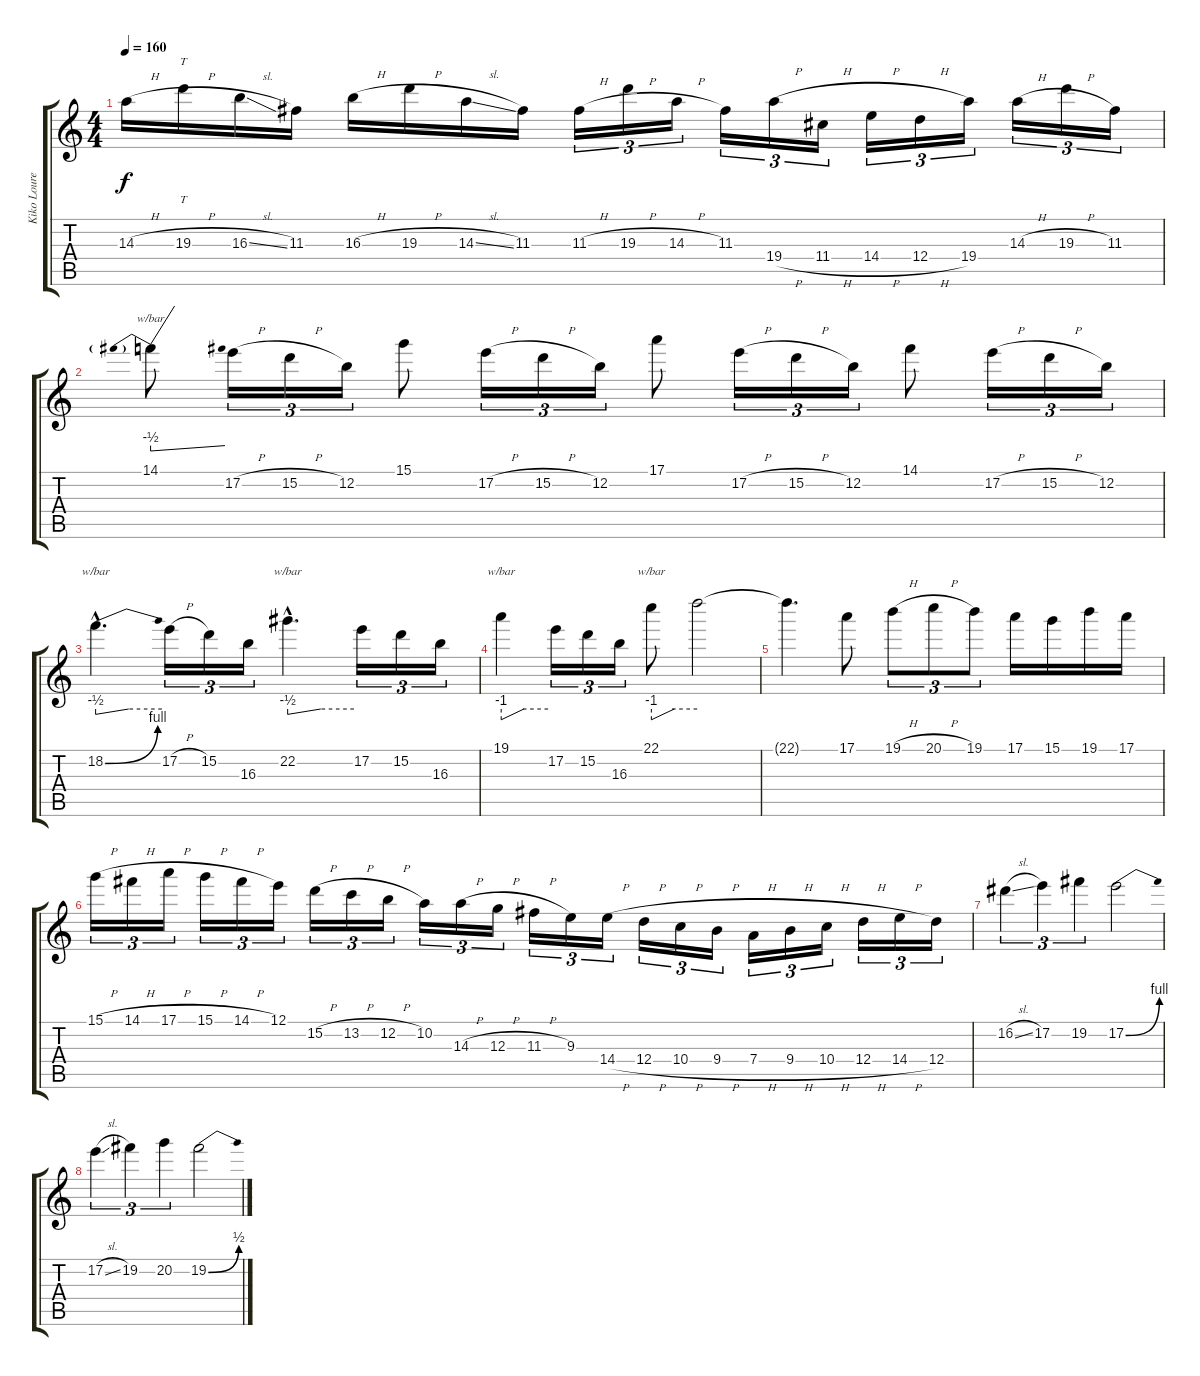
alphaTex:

\track ("Kiko Loureiro" "Kiko Loure") {instrument distortionguitar}
\staff {score tabs}
\tuning (E4 B3 G3 D3 A2 E2) {hide}
\ts (4 4)
\tempo 160
\clef g2
\ks c
14.3{h}.16{dy f} 19.3{h}.16{tt} 16.3{sl}.16 11.3.16 16.3{h}.16 19.3{h}.16 14.3{sl}.16 11.3.16 11.3{h}.16{tu (3 2)} 19.3{h}.16{tu (3 2)} 14.3{h}.16{tu (3 2)} 11.3.16{tu (3 2)} 19.4{h}.16{tu (3 2)} 11.4{h}.16{tu (3 2)} 14.4{h}.16{tu (3 2)} 12.4{h}.16{tu (3 2)} 19.4.16{tu (3 2)} 14.3{h}.16{tu (3 2)} 19.3{h}.16{tu (3 2)} 11.3.16{tu (3 2)} |
14.1.8{tbe (predivedive default 0 -2 60 0)} 17.2{h}.16{tu (3 2)} 15.2{h}.16{tu (3 2)} 12.2.16{tu (3 2)} 15.1.8 17.2{h}.16{tu (3 2)} 15.2{h}.16{tu (3 2)} 12.2.16{tu (3 2)} 17.1.8 17.2{h}.16{tu (3 2)} 15.2{h}.16{tu (3 2)} 12.2.16{tu (3 2)} 14.1.8 17.2{h}.16{tu (3 2)} 15.2{h}.16{tu (3 2)} 12.2.16{tu (3 2)} |
18.2{be (bend 0 0 60 4) hac}.4{d tbe (custom default 0 -2 30 0 60 0)} 17.2{h}.16{tu (3 2)} 15.2.16{tu (3 2)} 16.3.16{tu (3 2)} 22.2{hac}.4{d tbe (custom default 0 -2 30 0 60 0)} 17.2.16{tu (3 2)} 15.2.16{tu (3 2)} 16.3.16{tu (3 2)} |
19.1.4{tbe (custom default 0 -4 29 0 60 0)} 17.2.16{tu (3 2)} 15.2.16{tu (3 2)} 16.3.16{tu (3 2)} 22.1.8{tbe (custom default 0 -4 30 0 60 0)} 22.1{t}.2 |
22.1{t}.4{d} 17.1.8 19.1{h}.8{tu (3 2)} 20.1{h}.8{tu (3 2)} 19.1.8{tu (3 2)} 17.1.16 15.1.16 19.1.16 17.1.16 |
15.1{h}.16{tu (3 2)} 14.1{h}.16{tu (3 2)} 17.1{h}.16{tu (3 2)} 15.1{h}.16{tu (3 2)} 14.1{h}.16{tu (3 2)} 12.1.16{tu (3 2)} 15.2{h}.16{tu (3 2)} 13.2{h}.16{tu (3 2)} 12.2{h}.16{tu (3 2)} 10.2.16{tu (3 2)} 14.3{h}.16{tu (3 2)} 12.3{h}.16{tu (3 2)} 11.3{h}.16{tu (3 2)} 9.3.16{tu (3 2)} 14.4{h}.16{tu (3 2)} 12.4{h}.16{tu (3 2)} 10.4{h}.16{tu (3 2)} 9.4{h}.16{tu (3 2)} 7.4{h}.16{tu (3 2)} 9.4{h}.16{tu (3 2)} 10.4{h}.16{tu (3 2)} 12.4{h}.16{tu (3 2)} 14.4{h}.16{tu (3 2)} 12.4.16{tu (3 2)} |
16.2{sl}.4{tu (3 2)} 17.2.4{tu (3 2)} 19.2.4{tu (3 2)} 17.2{be (bend 0 0 60 4)}.2 |
17.2{sl}.4{tu (3 2)} 19.2.4{tu (3 2)} 20.2.4{tu (3 2)} 19.2{be (bend 0 0 60 2)}.2
